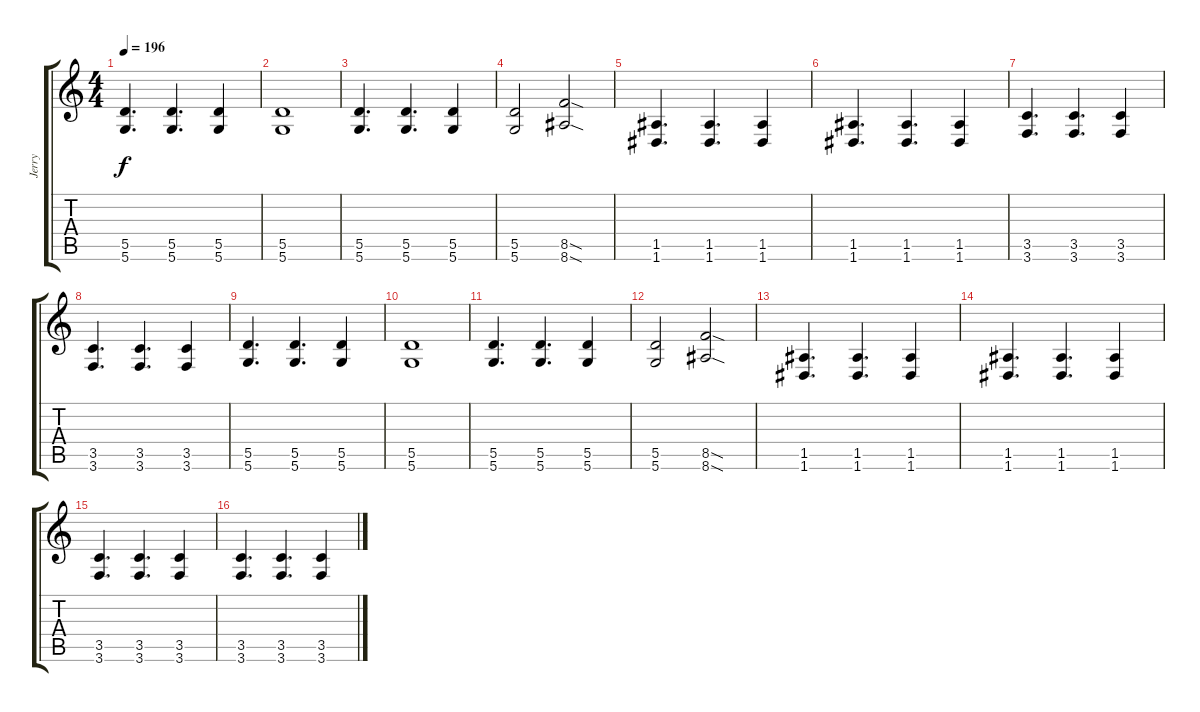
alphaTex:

\track ("Jerry" "Jerry") {instrument distortionguitar}
\staff {score tabs}
\tuning (E4 B3 G3 D3 A2 D2) {hide}
\ts (4 4)
\tempo 196
\clef g2
\ks c
(5.5 5.6).4{d dy f} (5.5 5.6).4{d} (5.5 5.6).4 |
(5.5 5.6).1 |
(5.5 5.6).4{d} (5.5 5.6).4{d} (5.5 5.6).4 |
(5.5 5.6).2 (8.5{sod} 8.6{sod}).2 |
(1.5 1.6).4{d} (1.5 1.6).4{d} (1.5 1.6).4 |
(1.5 1.6).4{d} (1.5 1.6).4{d} (1.5 1.6).4 |
(3.5 3.6).4{d} (3.5 3.6).4{d} (3.5 3.6).4 |
(3.5 3.6).4{d} (3.5 3.6).4{d} (3.5 3.6).4 |
(5.5 5.6).4{d} (5.5 5.6).4{d} (5.5 5.6).4 |
(5.5 5.6).1 |
(5.5 5.6).4{d} (5.5 5.6).4{d} (5.5 5.6).4 |
(5.5 5.6).2 (8.5{sod} 8.6{sod}).2 |
(1.5 1.6).4{d} (1.5 1.6).4{d} (1.5 1.6).4 |
(1.5 1.6).4{d} (1.5 1.6).4{d} (1.5 1.6).4 |
(3.5 3.6).4{d} (3.5 3.6).4{d} (3.5 3.6).4 |
(3.5 3.6).4{d} (3.5 3.6).4{d} (3.5 3.6).4
